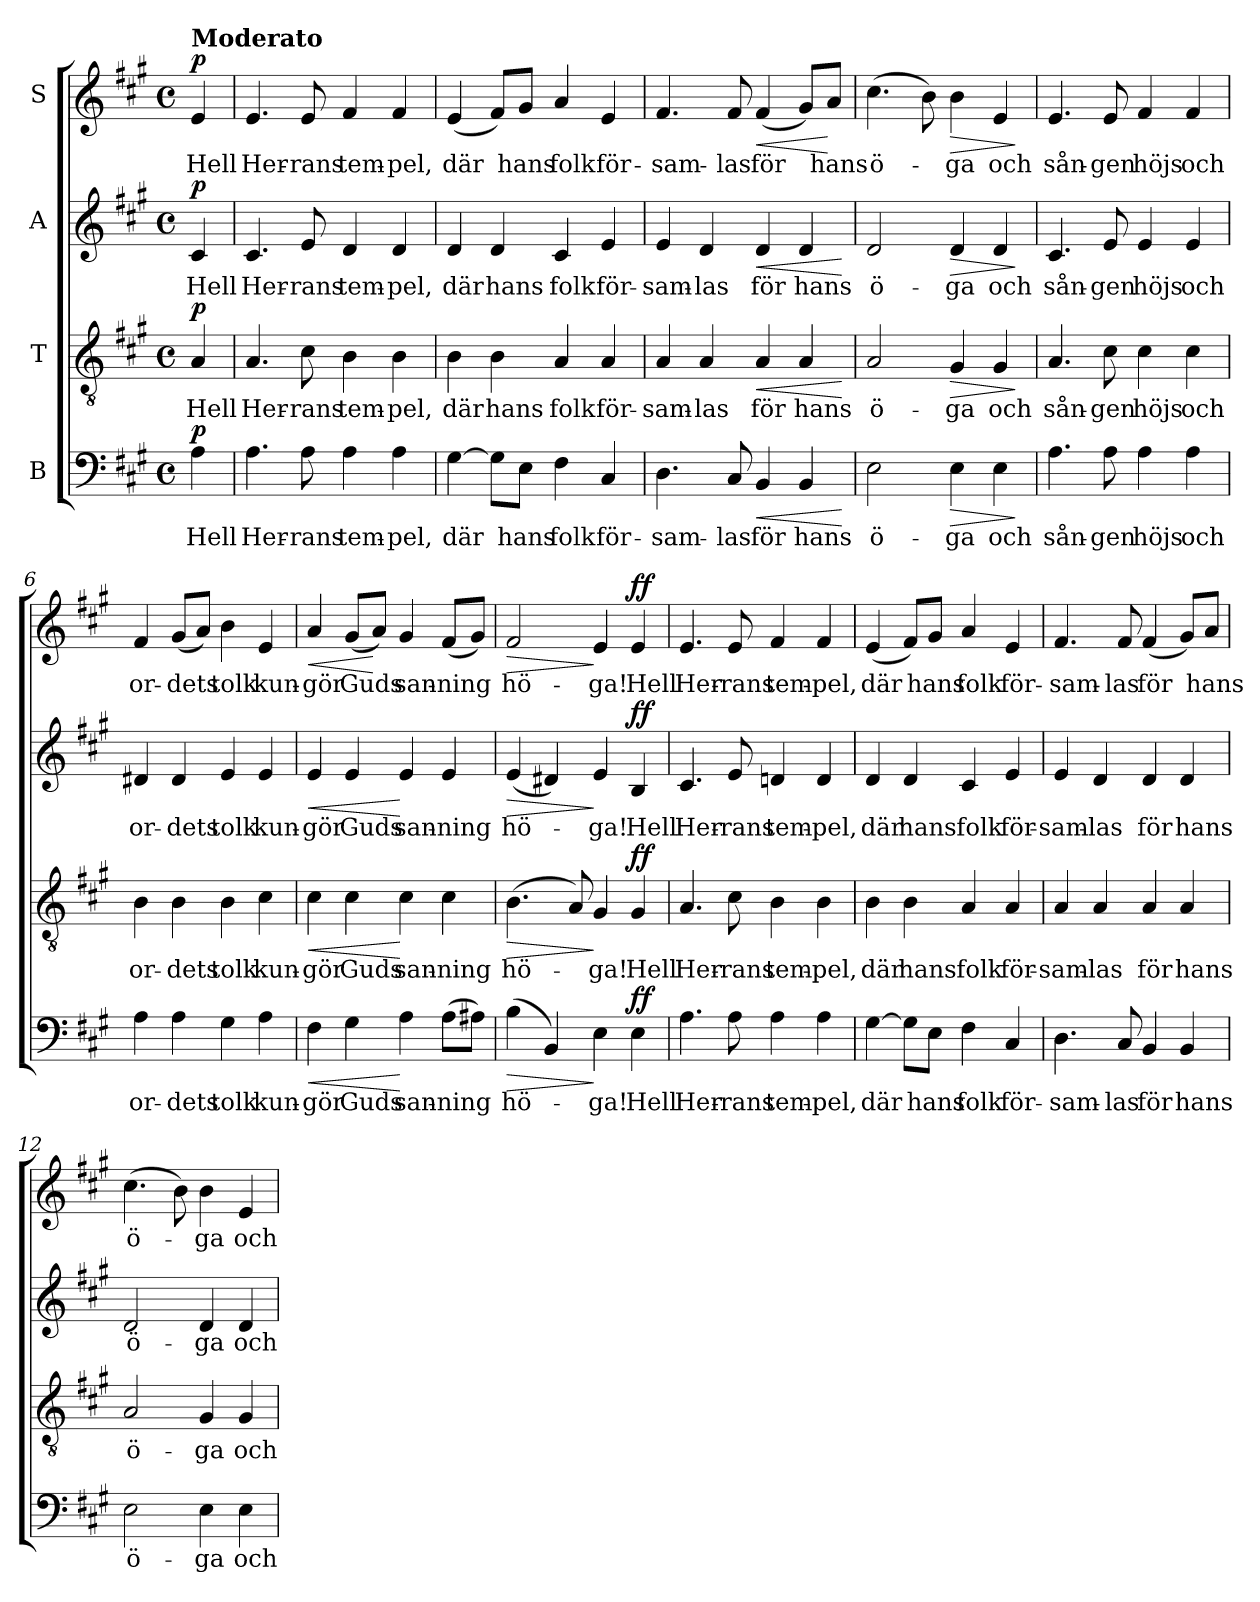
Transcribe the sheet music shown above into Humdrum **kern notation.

**kern	**text	**dynam	**kern	**text	**dynam	**kern	**text	**dynam	**kern	**text	**dynam
*part4	*part4	*part4	*part3	*part3	*part3	*part2	*part2	*part2	*part1	*part1	*part1
*staff4	*staff4	*staff4	*staff3	*staff3	*staff3	*staff2	*staff2	*staff2	*staff1	*staff1	*staff1
*I"B	*	*	*I"T	*	*	*I"A	*	*	*I"S	*	*
*clefF4	*	*	*clefGv2	*	*	*clefG2	*	*	*clefG2	*	*
*k[f#c#g#]	*	*	*k[f#c#g#]	*	*	*k[f#c#g#]	*	*	*k[f#c#g#]	*	*
*A:	*	*	*A:	*	*	*A:	*	*	*A:	*	*
*M4/4	*	*	*M4/4	*	*	*M4/4	*	*	*M4/4	*	*
*met(c)	*	*	*met(c)	*	*	*met(c)	*	*	*met(c)	*	*
=	=	=	=	=	=	=	=	=	=	=	=
!	!	!	!	!	!	!	!	!	!LO:TX:a:B:t=Moderato	!	!
!	!LO:LY:b	!LO:DY:a	!	!LO:LY:b	!LO:DY:a	!	!LO:LY:b	!LO:DY:a	!	!LO:LY:b	!LO:DY:a
4A\	Hell	p	4A/	Hell	p	4c#/	Hell	p	4e/	Hell	p
=1	=1	=1	=1	=1	=1	=1	=1	=1	=1	=1	=1
!	!LO:LY:b	!	!	!LO:LY:b	!	!	!LO:LY:b	!	!	!LO:LY:b	!
4.A\	Her-	.	4.A/	Her-	.	4.c#/	Her-	.	4.e/	Her-	.
!	!LO:LY:b	!	!	!LO:LY:b	!	!	!LO:LY:b	!	!	!LO:LY:b	!
8A\	-rans	.	8c#\	-rans	.	8e/	-rans	.	8e/	-rans	.
!	!LO:LY:b	!	!	!LO:LY:b	!	!	!LO:LY:b	!	!	!LO:LY:b	!
4A\	tem-	.	4B\	tem-	.	4d/	tem-	.	4f#/	tem-	.
!	!LO:LY:b	!	!	!LO:LY:b	!	!	!LO:LY:b	!	!	!LO:LY:b	!
4A\	-pel,	.	4B\	-pel,	.	4d/	-pel,	.	4f#/	-pel,	.
=2	=2	=2	=2	=2	=2	=2	=2	=2	=2	=2	=2
!	!LO:LY:b	!	!	!LO:LY:b	!	!	!LO:LY:b	!	!	!LO:LY:b	!
[4G#\	där	.	4B\	där	.	4d/	där	.	(<4e/	där	.
!	!	!	!	!LO:LY:b	!	!	!LO:LY:b	!	!	!	!
8G#\L]	.	.	4B\	hans	.	4d/	hans	.	8f#/L)	.	.
!	!LO:LY:b	!	!	!	!	!	!	!	!	!LO:LY:b	!
8E\J	hans	.	.	.	.	.	.	.	8g#/J	hans	.
!	!LO:LY:b	!	!	!LO:LY:b	!	!	!LO:LY:b	!	!	!LO:LY:b	!
4F#\	folk	.	4A/	folk	.	4c#/	folk	.	4a/	folk	.
!	!LO:LY:b	!	!	!LO:LY:b	!	!	!LO:LY:b	!	!	!LO:LY:b	!
4C#/	för-	.	4A/	för-	.	4e/	för-	.	4e/	för-	.
=3	=3	=3	=3	=3	=3	=3	=3	=3	=3	=3	=3
!	!LO:LY:b	!	!	!LO:LY:b	!	!	!LO:LY:b	!	!	!LO:LY:b	!
4.D\	-sam-	.	4A/	-sam-	.	4e/	-sam-	.	4.f#/	-sam-	.
!	!	!	!	!LO:LY:b	!	!	!LO:LY:b	!	!	!	!
.	.	.	4A/	-las	.	4d/	-las	.	.	.	.
!	!LO:LY:b	!	!	!	!	!	!	!	!	!LO:LY:b	!
8C#/	-las	.	.	.	.	.	.	.	8f#/	-las	.
!	!LO:LY:b	!LO:HP:b	!	!LO:LY:b	!LO:HP:b	!	!LO:LY:b	!LO:HP:b	!	!LO:LY:b	!LO:HP:b
4BB/	för	<	4A/	för	<	4d/	för	<	(<4f#/	för	<
!	!LO:LY:b	!	!	!LO:LY:b	!	!	!LO:LY:b	!	!	!	!
4BB/	hans	.	4A/	hans	.	4d/	hans	.	8g#/L)	.	.
!	!	!	!	!	!	!	!	!	!	!LO:LY:b	!
.	.	.	.	.	.	.	.	.	8a/J	hans	[
.	.	[	.	.	[	.	.	[	.	.	.
=4	=4	=4	=4	=4	=4	=4	=4	=4	=4	=4	=4
!	!LO:LY:b	!	!	!LO:LY:b	!	!	!LO:LY:b	!	!	!LO:LY:b	!
2E\	ö-	.	2A/	ö-	.	2d/	ö-	.	(>4.cc#\	ö-	.
.	.	.	.	.	.	.	.	.	8b\)	.	.
!	!LO:LY:b	!LO:HP:b	!	!LO:LY:b	!LO:HP:b	!	!LO:LY:b	!LO:HP:b	!	!LO:LY:b	!LO:HP:b
4E\	-ga	>	4G#/	-ga	>	4d/	-ga	>	4b\	-ga	>
!	!LO:LY:b	!	!	!LO:LY:b	!	!	!LO:LY:b	!	!	!LO:LY:b	!
4E\	och	.	4G#/	och	.	4d/	och	.	4e/	och	.
.	.	]	.	.	]	.	.	]	.	.	]
!!LO:LB:g=z
=5	=5	=5	=5	=5	=5	=5	=5	=5	=5	=5	=5
!	!LO:LY:b	!	!	!LO:LY:b	!	!	!LO:LY:b	!	!	!LO:LY:b	!
4.A\	sån-	.	4.A/	sån-	.	4.c#/	sån-	.	4.e/	sån-	.
!	!LO:LY:b	!	!	!LO:LY:b	!	!	!LO:LY:b	!	!	!LO:LY:b	!
8A\	-gen	.	8c#\	-gen	.	8e/	-gen	.	8e/	-gen	.
!	!LO:LY:b	!	!	!LO:LY:b	!	!	!LO:LY:b	!	!	!LO:LY:b	!
4A\	höjs	.	4c#\	höjs	.	4e/	höjs	.	4f#/	höjs	.
!	!LO:LY:b	!	!	!LO:LY:b	!	!	!LO:LY:b	!	!	!LO:LY:b	!
4A\	och	.	4c#\	och	.	4e/	och	.	4f#/	och	.
=6	=6	=6	=6	=6	=6	=6	=6	=6	=6	=6	=6
!	!LO:LY:b	!	!	!LO:LY:b	!	!	!LO:LY:b	!	!	!LO:LY:b	!
4A\	or-	.	4B\	or-	.	4d#X/	or-	.	4f#/	or-	.
!	!LO:LY:b	!	!	!LO:LY:b	!	!	!LO:LY:b	!	!	!LO:LY:b	!
4A\	-dets	.	4B\	-dets	.	4d#/	-dets	.	(<8g#/L	-dets	.
.	.	.	.	.	.	.	.	.	8a/J)	.	.
!	!LO:LY:b	!	!	!LO:LY:b	!	!	!LO:LY:b	!	!	!LO:LY:b	!
4G#\	tolk	.	4B\	tolk	.	4e/	tolk	.	4b\	tolk	.
!	!LO:LY:b	!	!	!LO:LY:b	!	!	!LO:LY:b	!	!	!LO:LY:b	!
4A\	kun-	.	4c#\	kun-	.	4e/	kun-	.	4e/	kun-	.
=7	=7	=7	=7	=7	=7	=7	=7	=7	=7	=7	=7
!	!LO:LY:b	!LO:HP:b	!	!LO:LY:b	!LO:HP:b	!	!LO:LY:b	!LO:HP:b	!	!LO:LY:b	!LO:HP:b
4F#\	-gör	<	4c#\	-gör	<	4e/	-gör	<	4a/	-gör	<
!	!LO:LY:b	!	!	!LO:LY:b	!	!	!LO:LY:b	!	!	!LO:LY:b	!
4G#\	Guds	.	4c#\	Guds	.	4e/	Guds	.	(<8g#/L	Guds	.
.	.	.	.	.	.	.	.	.	8a/J)	.	[
!	!LO:LY:b	!	!	!LO:LY:b	!	!	!LO:LY:b	!	!	!LO:LY:b	!
4A\	san-	[	4c#\	san-	[	4e/	san-	[	4g#/	san-	.
!	!LO:LY:b	!	!	!LO:LY:b	!	!	!LO:LY:b	!	!	!LO:LY:b	!
(>8A\L	-ning	.	4c#\	-ning	.	4e/	-ning	.	(<8f#/L	-ning	.
8A#X\J)	.	.	.	.	.	.	.	.	8g#/J)	.	.
=8	=8	=8	=8	=8	=8	=8	=8	=8	=8	=8	=8
!	!LO:LY:b	!LO:HP:b	!	!LO:LY:b	!LO:HP:b	!	!LO:LY:b	!LO:HP:b	!	!LO:LY:b	!LO:HP:b
(>4B\	hö-	>	(>4.B\	hö-	>	(<4e/	hö-	>	2f#/	hö-	>
4BB/)	.	.	.	.	.	4d#X/)	.	.	.	.	.
.	.	.	8A/)	.	.	.	.	.	.	.	.
!	!LO:LY:b	!	!	!LO:LY:b	!	!	!LO:LY:b	!	!	!LO:LY:b	!
4E\	-ga!	]	4G#/	-ga!	]	4e/	-ga!	]	4e/	-ga!	]
!	!LO:LY:b	!LO:DY:a	!	!LO:LY:b	!LO:DY:a	!	!LO:LY:b	!LO:DY:a	!	!LO:LY:b	!LO:DY:a
4E\	Hell	ff	4G#/	Hell	ff	4B/	Hell	ff	4e/	Hell	ff
=9	=9	=9	=9	=9	=9	=9	=9	=9	=9	=9	=9
!	!LO:LY:b	!	!	!LO:LY:b	!	!	!LO:LY:b	!	!	!LO:LY:b	!
4.A\	Her-	.	4.A/	Her-	.	4.c#/	Her-	.	4.e/	Her-	.
!	!LO:LY:b	!	!	!LO:LY:b	!	!	!LO:LY:b	!	!	!LO:LY:b	!
8A\	-rans	.	8c#\	-rans	.	8e/	-rans	.	8e/	-rans	.
!	!LO:LY:b	!	!	!LO:LY:b	!	!	!LO:LY:b	!	!	!LO:LY:b	!
4A\	tem-	.	4B\	tem-	.	4dni/	tem-	.	4f#/	tem-	.
!	!LO:LY:b	!	!	!LO:LY:b	!	!	!LO:LY:b	!	!	!LO:LY:b	!
4A\	-pel,	.	4B\	-pel,	.	4d/	-pel,	.	4f#/	-pel,	.
!!LO:LB:g=z
=10	=10	=10	=10	=10	=10	=10	=10	=10	=10	=10	=10
!	!LO:LY:b	!	!	!LO:LY:b	!	!	!LO:LY:b	!	!	!LO:LY:b	!
[4G#\	där	.	4B\	där	.	4d/	där	.	(<4e/	där	.
!	!	!	!	!LO:LY:b	!	!	!LO:LY:b	!	!	!	!
8G#\L]	.	.	4B\	hans	.	4d/	hans	.	8f#/L)	.	.
!	!LO:LY:b	!	!	!	!	!	!	!	!	!LO:LY:b	!
8E\J	hans	.	.	.	.	.	.	.	8g#/J	hans	.
!	!LO:LY:b	!	!	!LO:LY:b	!	!	!LO:LY:b	!	!	!LO:LY:b	!
4F#\	folk	.	4A/	folk	.	4c#/	folk	.	4a/	folk	.
!	!LO:LY:b	!	!	!LO:LY:b	!	!	!LO:LY:b	!	!	!LO:LY:b	!
4C#/	för-	.	4A/	för-	.	4e/	för-	.	4e/	för-	.
=11	=11	=11	=11	=11	=11	=11	=11	=11	=11	=11	=11
!	!LO:LY:b	!	!	!LO:LY:b	!	!	!LO:LY:b	!	!	!LO:LY:b	!
4.D\	-sam-	.	4A/	-sam-	.	4e/	-sam-	.	4.f#/	-sam-	.
!	!	!	!	!LO:LY:b	!	!	!LO:LY:b	!	!	!	!
.	.	.	4A/	-las	.	4d/	-las	.	.	.	.
!	!LO:LY:b	!	!	!	!	!	!	!	!	!LO:LY:b	!
8C#/	-las	.	.	.	.	.	.	.	8f#/	-las	.
!	!LO:LY:b	!	!	!LO:LY:b	!	!	!LO:LY:b	!	!	!LO:LY:b	!
4BB/	för	.	4A/	för	.	4d/	för	.	(<4f#/	för	.
!	!LO:LY:b	!	!	!LO:LY:b	!	!	!LO:LY:b	!	!	!	!
4BB/	hans	.	4A/	hans	.	4d/	hans	.	8g#/L)	.	.
!	!	!	!	!	!	!	!	!	!	!LO:LY:b	!
.	.	.	.	.	.	.	.	.	8a/J	hans	.
=12	=12	=12	=12	=12	=12	=12	=12	=12	=12	=12	=12
!	!LO:LY:b	!	!	!LO:LY:b	!	!	!LO:LY:b	!	!	!LO:LY:b	!
2E\	ö-	.	2A/	ö-	.	2d/	ö-	.	(>4.cc#\	ö-	.
.	.	.	.	.	.	.	.	.	8b\)	.	.
!	!LO:LY:b	!	!	!LO:LY:b	!	!	!LO:LY:b	!	!	!LO:LY:b	!
4E\	-ga	.	4G#/	-ga	.	4d/	-ga	.	4b\	-ga	.
!	!LO:LY:b	!	!	!LO:LY:b	!	!	!LO:LY:b	!	!	!LO:LY:b	!
4E\	och	.	4G#/	och	.	4d/	och	.	4e/	och	.
=	=	=	=	=	=	=	=	=	=	=	=
*-	*-	*-	*-	*-	*-	*-	*-	*-	*-	*-	*-
